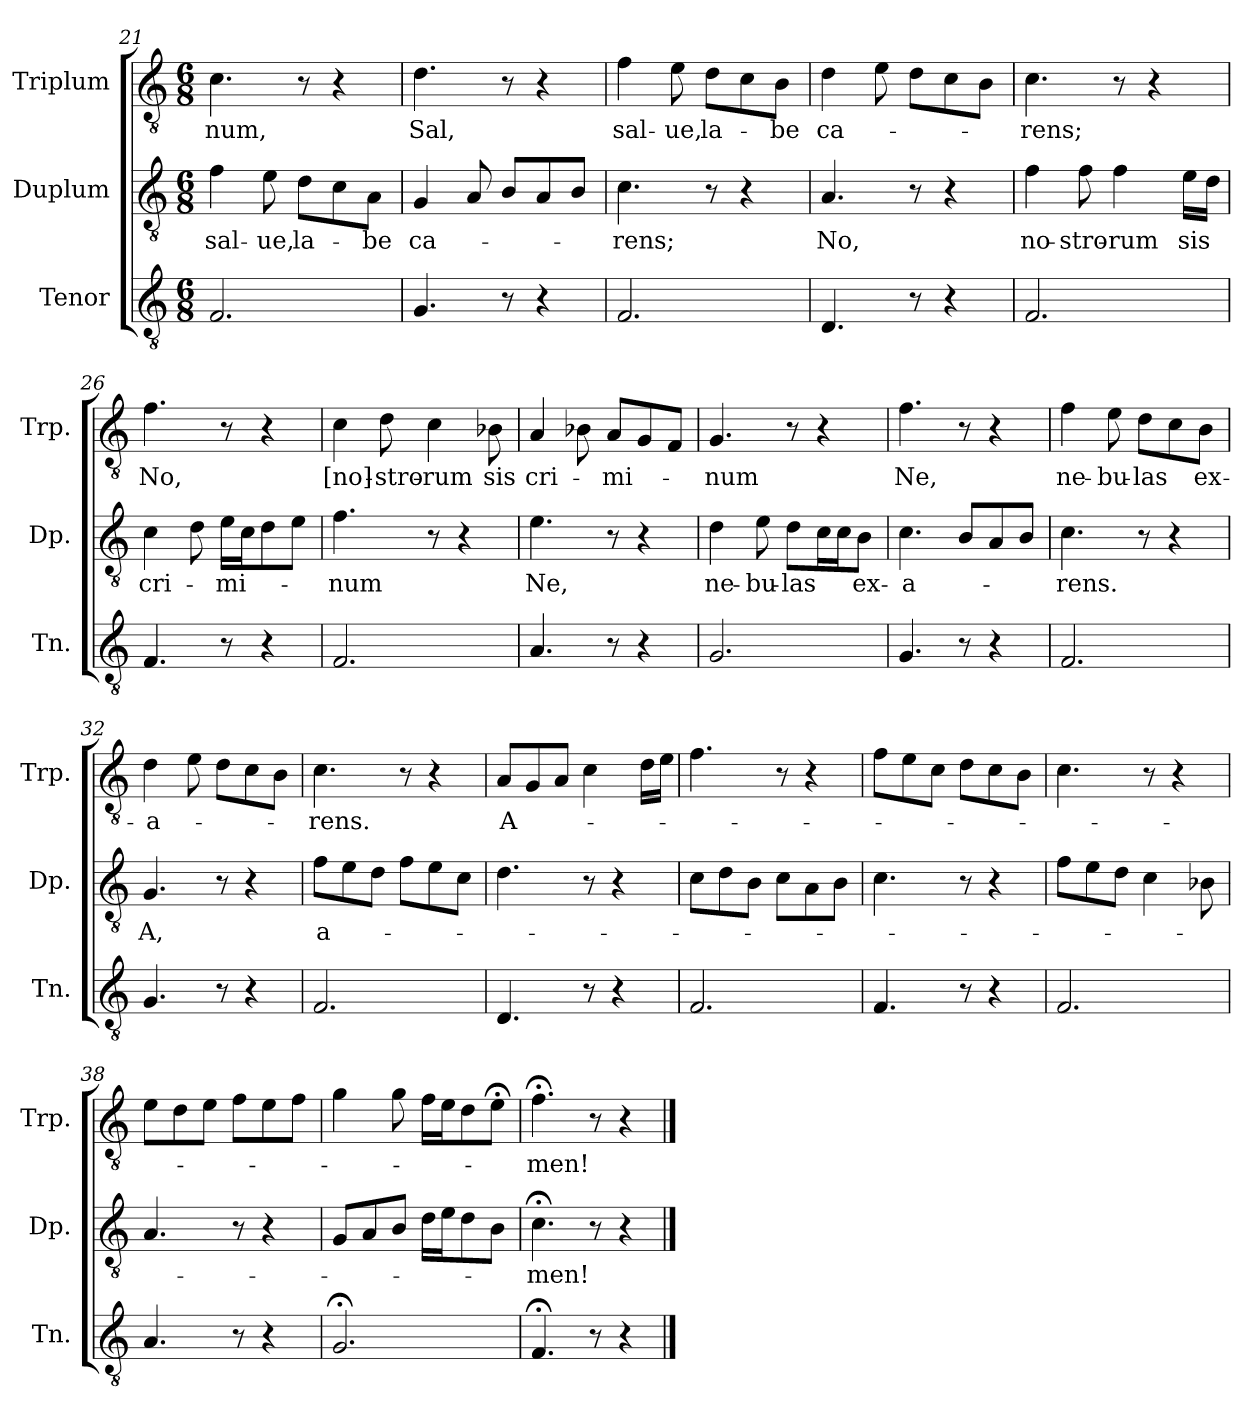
**kern	**kern	**text	**kern	**text
*part3	*part2	*part2	*part1	*part1
*staff3	*staff2	*staff2	*staff1	*staff1
*I"Tenor	*I"Duplum	*	*I"Triplum	*
*I'Tn.	*I'Dp.	*	*I'Trp.	*
!!LO:LB:g=z
*clefGv2	*clefGv2	*	*clefGv2	*
*k[]	*k[]	*	*k[]	*
*M6/8	*M6/8	*	*M6/8	*
=21	=21	=21	=21	=21
!	!	!LO:LY:b	!	!LO:LY:b
2.F/	4f\	sal-	4.c\	-num,
!	!	!LO:LY:b	!	!
.	8e\	-ue,	.	.
!	!	!LO:LY:b	!	!
.	8d\L	la-	8r	.
.	8c\	.	4r	.
!	!	!LO:LY:b	!	!
.	8A\J	-be	.	.
=22	=22	=22	=22	=22
!	!	!LO:LY:b	!	!LO:LY:b
4.G/	4G/	ca-	4.d\	Sal,
.	8A/	.	.	.
8r	8B/L	.	8r	.
4r	8A/	.	4r	.
.	8B/J	.	.	.
=23	=23	=23	=23	=23
!	!	!LO:LY:b	!	!LO:LY:b
2.F/	4.c\	-rens;	4f\	sal-
!	!	!	!	!LO:LY:b
.	.	.	8e\	-ue,
!	!	!	!	!LO:LY:b
.	8r	.	8d\L	la-
.	4r	.	8c\	.
!	!	!	!	!LO:LY:b
.	.	.	8B\J	-be
=24	=24	=24	=24	=24
!	!	!LO:LY:b	!	!LO:LY:b
4.D/	4.A/	No,	4d\	ca-
.	.	.	8e\	.
8r	8r	.	8d\L	.
4r	4r	.	8c\	.
.	.	.	8B\J	.
=25	=25	=25	=25	=25
!	!	!LO:LY:b	!	!LO:LY:b
2.F/	4f\	no-	4.c\	-rens;
!	!	!LO:LY:b	!	!
.	8f\	-stro-	.	.
!	!	!LO:LY:b	!	!
.	4f\	-rum	8r	.
.	.	.	4r	.
!	!	!LO:LY:b	!	!
.	16e\LL	sis	.	.
.	16d\JJ	.	.	.
=26	=26	=26	=26	=26
!	!	!LO:LY:b	!	!LO:LY:b
4.F/	4c\	cri-	4.f\	No,
.	8d\	.	.	.
!	!	!LO:LY:b	!	!
8r	16e\LL	-mi-	8r	.
.	16c\J	.	.	.
4r	8d\	.	4r	.
.	8e\J	.	.	.
!!LO:LB:g=z
=27	=27	=27	=27	=27
!	!	!LO:LY:b	!	!LO:LY:b
2.F/	4.f\	-num	4c\	[no]-
!	!	!	!	!LO:LY:b
.	.	.	8d\	-stro-
!	!	!	!	!LO:LY:b
.	8r	.	4c\	-rum
.	4r	.	.	.
!	!	!	!	!LO:LY:b
.	.	.	8B-i\	sis
=28	=28	=28	=28	=28
!	!	!LO:LY:b	!	!LO:LY:b
4.A/	4.e\	Ne,	4A/	cri-
.	.	.	8B-X\	.
!	!	!	!	!LO:LY:b
8r	8r	.	8A/L	-mi-
4r	4r	.	8G/	.
.	.	.	8F/J	.
=29	=29	=29	=29	=29
!	!	!LO:LY:b	!	!LO:LY:b
2.G/	4d\	ne-	4.G/	-num
!	!	!LO:LY:b	!	!
.	8e\	-bu-	.	.
!	!	!LO:LY:b	!	!
.	8d\L	-las	8r	.
*	*tremolo	*	*	*
.	16c\	.	4r	.
.	16c\	.	.	.
*	*Xtremolo	*	*	*
!	!	!LO:LY:b	!	!
.	8B\J	ex-	.	.
=30	=30	=30	=30	=30
!	!	!LO:LY:b	!	!LO:LY:b
4.G/	4.c\	-a-	4.f\	Ne,
8r	8B/L	.	8r	.
4r	8A/	.	4r	.
.	8B/J	.	.	.
=31	=31	=31	=31	=31
!	!	!LO:LY:b	!	!LO:LY:b
2.F/	4.c\	-rens.	4f\	ne-
!	!	!	!	!LO:LY:b
.	.	.	8e\	-bu-
!	!	!	!	!LO:LY:b
.	8r	.	8d\L	-las
.	4r	.	8c\	.
!	!	!	!	!LO:LY:b
.	.	.	8B\J	ex-
=32	=32	=32	=32	=32
!	!	!LO:LY:b	!	!LO:LY:b
4.G/	4.G/	A,	4d\	-a-
.	.	.	8e\	.
8r	8r	.	8d\L	.
4r	4r	.	8c\	.
.	.	.	8B\J	.
=33	=33	=33	=33	=33
!	!	!LO:LY:b	!	!LO:LY:b
2.F/	8f\L	a-	4.c\	-rens.
.	8e\	.	.	.
.	8d\J	.	.	.
.	8f\L	.	8r	.
.	8e\	.	4r	.
.	8c\J	.	.	.
!!LO:LB:g=z
=34	=34	=34	=34	=34
!	!	!	!	!LO:LY:b
4.D/	4.d\	.	8A/L	A-
.	.	.	8G/	.
.	.	.	8A/J	.
8r	8r	.	4c\	.
4r	4r	.	.	.
.	.	.	16d\LL	.
.	.	.	16e\JJ	.
=35	=35	=35	=35	=35
2.F/	8c\L	.	4.f\	.
.	8d\	.	.	.
.	8B\J	.	.	.
.	8c\L	.	8r	.
.	8A\	.	4r	.
.	8B\J	.	.	.
=36	=36	=36	=36	=36
4.F/	4.c\	.	8f\L	.
.	.	.	8e\	.
.	.	.	8c\J	.
8r	8r	.	8d\L	.
4r	4r	.	8c\	.
.	.	.	8B\J	.
=37	=37	=37	=37	=37
2.F/	8f\L	.	4.c\	.
.	8e\	.	.	.
.	8d\J	.	.	.
.	4c\	.	8r	.
.	.	.	4r	.
.	8B-X\	.	.	.
=38	=38	=38	=38	=38
4.A/	4.A/	.	8e\L	.
.	.	.	8d\	.
.	.	.	8e\J	.
8r	8r	.	8f\L	.
4r	4r	.	8e\	.
.	.	.	8f\J	.
=39	=39	=39	=39	=39
2.G;</	8G/L	.	4g\	.
.	8A/	.	.	.
.	8B/J	.	8g\	.
.	16d\LL	.	16f\LL	.
.	16e\J	.	16e\J	.
.	8d\	.	8d\	.
.	8B\J	.	8e;<\J	.
=40	=40	=40	=40	=40
!	!	!LO:LY:b	!	!LO:LY:b
4.F;</	4.c;<\	-men!	4.f;<\	-men!
8r	8r	.	8r	.
4r	4r	.	4r	.
==	==	==	==	==
*-	*-	*-	*-	*-
